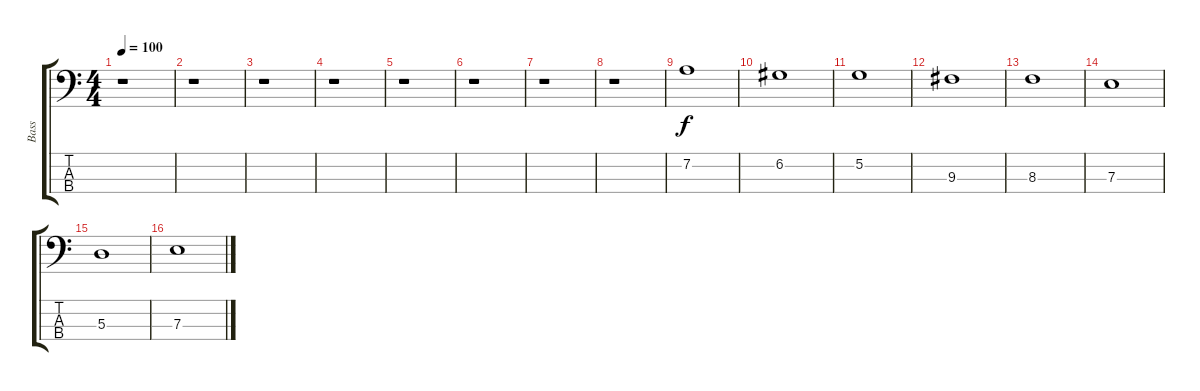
\track ("Bass" "Bass") {instrument acousticbass}
\staff {score tabs}
\tuning (G2 D2 A1 E1) {hide}
\ts (4 4)
\tempo 100
\clef f4
\ks c
r.1{dy f instrument acousticbass} |
r.1 |
r.1 |
r.1 |
r.1 |
r.1 |
r.1 |
r.1 |
7.2.1 |
6.2.1 |
5.2.1 |
9.3.1 |
8.3.1 |
7.3.1 |
5.3.1 |
7.3.1
